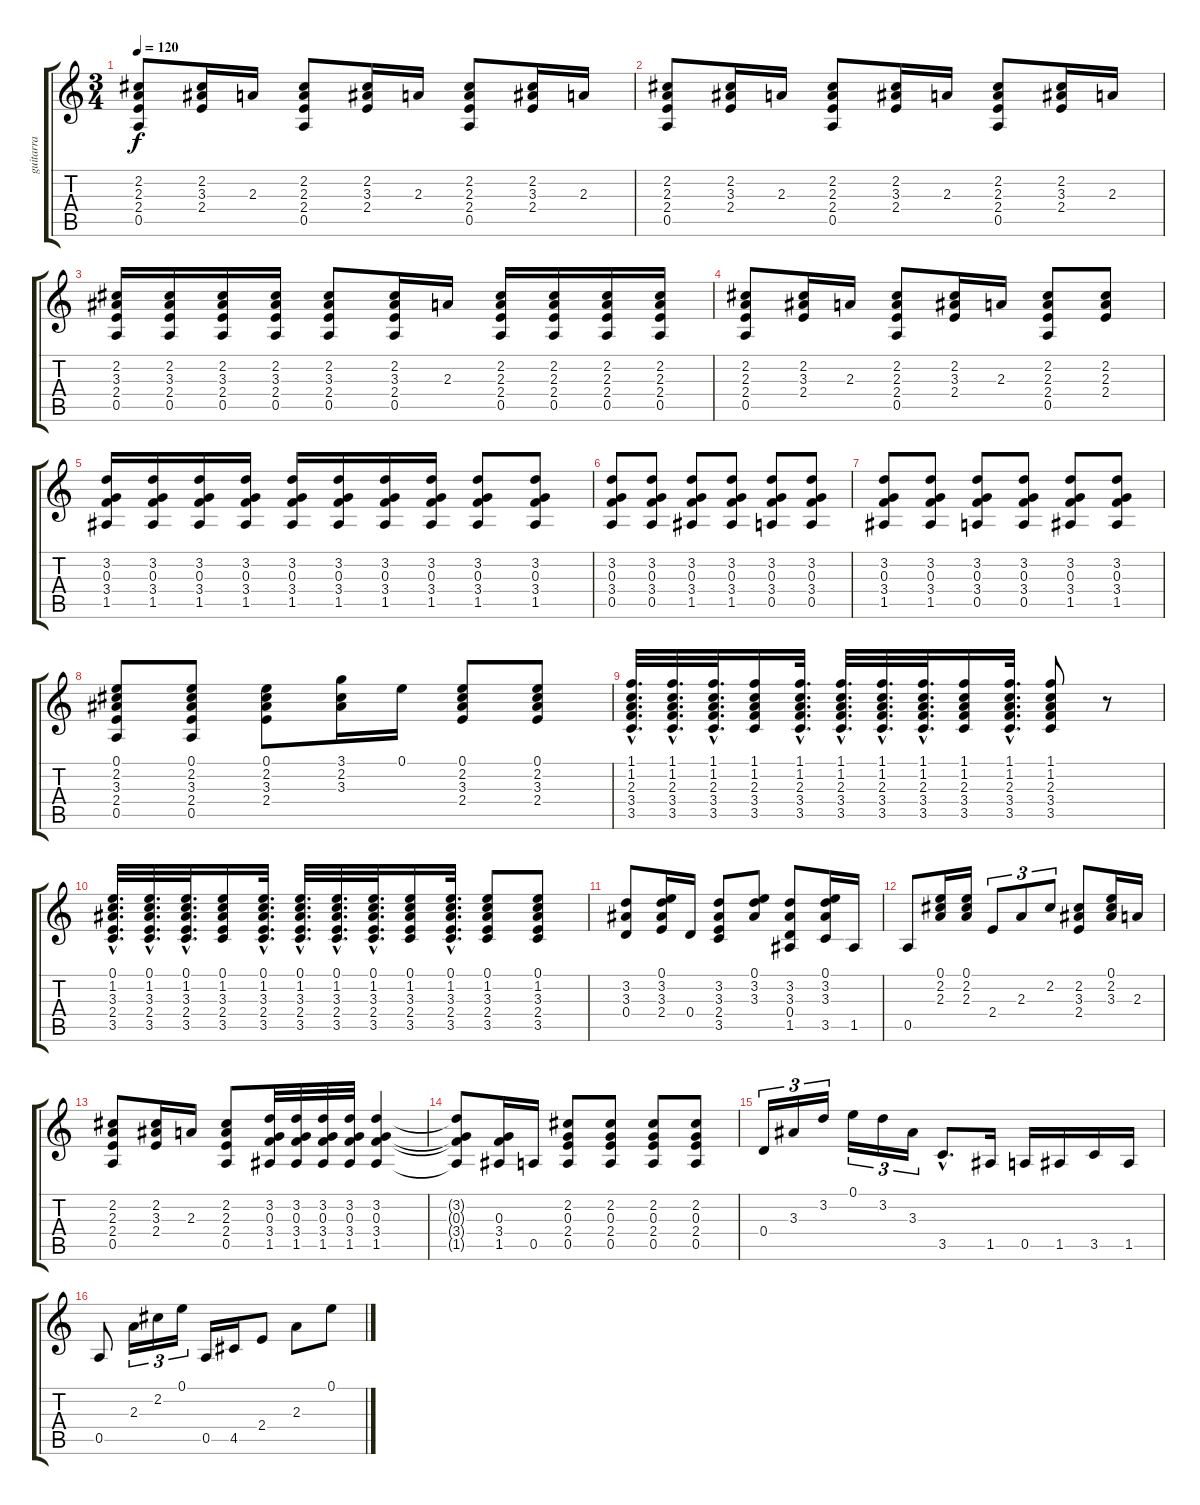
\track ("guitarra" "guitarra") {instrument acousticguitarnylon}
\staff {score tabs}
\tuning (E4 B3 G3 D3 A2 E2) {hide}
\ts (3 4)
\tempo 120
\clef g2
\ks c
(2.2 2.3 2.4 0.5).8{dy f} (2.2 3.3 2.4).16 2.3.16 (2.2 2.3 2.4 0.5).8 (2.2 3.3 2.4).16 2.3.16 (2.2 2.3 2.4 0.5).8 (2.2 3.3 2.4).16 2.3.16 |
(2.2 2.3 2.4 0.5).8 (2.2 3.3 2.4).16 2.3.16 (2.2 2.3 2.4 0.5).8 (2.2 3.3 2.4).16 2.3.16 (2.2 2.3 2.4 0.5).8 (2.2 3.3 2.4).16 2.3.16 |
(2.2 3.3 2.4 0.5).16 (2.2 3.3 2.4 0.5).16 (2.2 3.3 2.4 0.5).16 (2.2 3.3 2.4 0.5).16 (2.2 3.3 2.4 0.5).8 (2.2 3.3 2.4 0.5).16 2.3.16 (2.2 2.3 2.4 0.5).16 (2.2 2.3 2.4 0.5).16 (2.2 2.3 2.4 0.5).16 (2.2 2.3 2.4 0.5).16 |
(2.2 2.3 2.4 0.5).8 (2.2 3.3 2.4).16 2.3.16 (2.2 2.3 2.4 0.5).8 (2.2 3.3 2.4).16 2.3.16 (2.2 2.3 2.4 0.5).8 (2.2 2.3 2.4).8 |
(3.2 0.3 3.4 1.5).16 (3.2 0.3 3.4 1.5).16 (3.2 0.3 3.4 1.5).16 (3.2 0.3 3.4 1.5).16 (3.2 0.3 3.4 1.5).16 (3.2 0.3 3.4 1.5).16 (3.2 0.3 3.4 1.5).16 (3.2 0.3 3.4 1.5).16 (3.2 0.3 3.4 1.5).8 (3.2 0.3 3.4 1.5).8 |
(3.2 0.3 3.4 0.5).8 (3.2 0.3 3.4 0.5).8 (3.2 0.3 3.4 1.5).8 (3.2 0.3 3.4 1.5).8 (3.2 0.3 3.4 0.5).8 (3.2 0.3 3.4 0.5).8 |
(3.2 0.3 3.4 1.5).8 (3.2 0.3 3.4 1.5).8 (3.2 0.3 3.4 0.5).8 (3.2 0.3 3.4 0.5).8 (3.2 0.3 3.4 1.5).8 (3.2 0.3 3.4 1.5).8 |
(0.1 2.2 3.3 2.4 0.5).8 (0.1 2.2 3.3 2.4 0.5).8 (0.1 2.2 3.3 2.4).8 (3.1 2.2 3.3).16 0.1.16 (0.1 2.2 3.3 2.4).8 (0.1 2.2 3.3 2.4).8 |
(1.1{hac} 1.2{hac} 2.3{hac} 3.4{hac} 3.5{hac}).32{d} (1.1{hac} 1.2{hac} 2.3{hac} 3.4{hac} 3.5{hac}).32{d} (1.1{hac} 1.2{hac} 2.3{hac} 3.4{hac} 3.5{hac}).32{d} (1.1 1.2 2.3 3.4 3.5).16 (1.1{hac} 1.2{hac} 2.3{hac} 3.4{hac} 3.5{hac}).32{d} (1.1{hac} 1.2{hac} 2.3{hac} 3.4{hac} 3.5{hac}).32{d} (1.1{hac} 1.2{hac} 2.3{hac} 3.4{hac} 3.5{hac}).32{d} (1.1{hac} 1.2{hac} 2.3{hac} 3.4{hac} 3.5{hac}).32{d} (1.1 1.2 2.3 3.4 3.5).16 (1.1{hac} 1.2{hac} 2.3{hac} 3.4{hac} 3.5{hac}).32{d} (1.1 1.2 2.3 3.4 3.5).8 r.8 |
(0.1{hac} 1.2{hac} 3.3{hac} 2.4{hac} 3.5{hac}).32{d} (0.1{hac} 1.2{hac} 3.3{hac} 2.4{hac} 3.5{hac}).32{d} (0.1{hac} 1.2{hac} 3.3{hac} 2.4{hac} 3.5{hac}).32{d} (0.1 1.2 3.3 2.4 3.5).16 (0.1{hac} 1.2{hac} 3.3{hac} 2.4{hac} 3.5{hac}).32{d} (0.1{hac} 1.2{hac} 3.3{hac} 2.4{hac} 3.5{hac}).32{d} (0.1{hac} 1.2{hac} 3.3{hac} 2.4{hac} 3.5{hac}).32{d} (0.1{hac} 1.2{hac} 3.3{hac} 2.4{hac} 3.5{hac}).32{d} (0.1 1.2 3.3 2.4 3.5).16 (0.1{hac} 1.2{hac} 3.3{hac} 2.4{hac} 3.5{hac}).32{d} (0.1 1.2 3.3 2.4 3.5).8 (0.1 1.2 3.3 2.4 3.5).8 |
(3.2 3.3 0.4).8 (0.1 3.2 3.3 2.4).16 0.4.16 (3.2 3.3 2.4 3.5).8 (0.1 3.2 3.3).8 (3.2 3.3 0.4 1.5).8 (0.1 3.2 3.3 3.5).16 1.5.16 |
0.5.8 (0.1 2.2 2.3).16 (0.1 2.2 2.3).16 2.4.8{tu (3 2)} 2.3.8{tu (3 2)} 2.2.8{tu (3 2)} (2.2 3.3 2.4).8 (0.1 2.2 3.3).16 2.3.16 |
(2.2 2.3 2.4 0.5).8 (2.2 3.3 2.4).16 2.3.16 (2.2 2.3 2.4 0.5).8 (3.2 0.3 3.4 1.5).32 (3.2 0.3 3.4 1.5).32 (3.2 0.3 3.4 1.5).32 (3.2 0.3 3.4 1.5).32 (3.2 0.3 3.4 1.5).4 |
(3.2{t} 0.3{t} 3.4{t} 1.5{t}).8 (0.3 3.4 1.5).16 0.5.16 (2.2 0.3 2.4 0.5).8 (2.2 0.3 2.4 0.5).8 (2.2 0.3 2.4 0.5).8 (2.2 0.3 2.4 0.5).8 |
0.4.16{tu (3 2)} 3.3.16{tu (3 2)} 3.2.16{tu (3 2)} 0.1.16{tu (3 2)} 3.2.16{tu (3 2)} 3.3.16{tu (3 2)} 3.5{hac}.8{d} 1.5.16 0.5.16 1.5.16 3.5.16 1.5.16 |
0.5.8 2.3.16{tu (3 2)} 2.2.16{tu (3 2)} 0.1.16{tu (3 2)} 0.5.16 4.5.16 2.4.8 2.3.8 0.1.8
